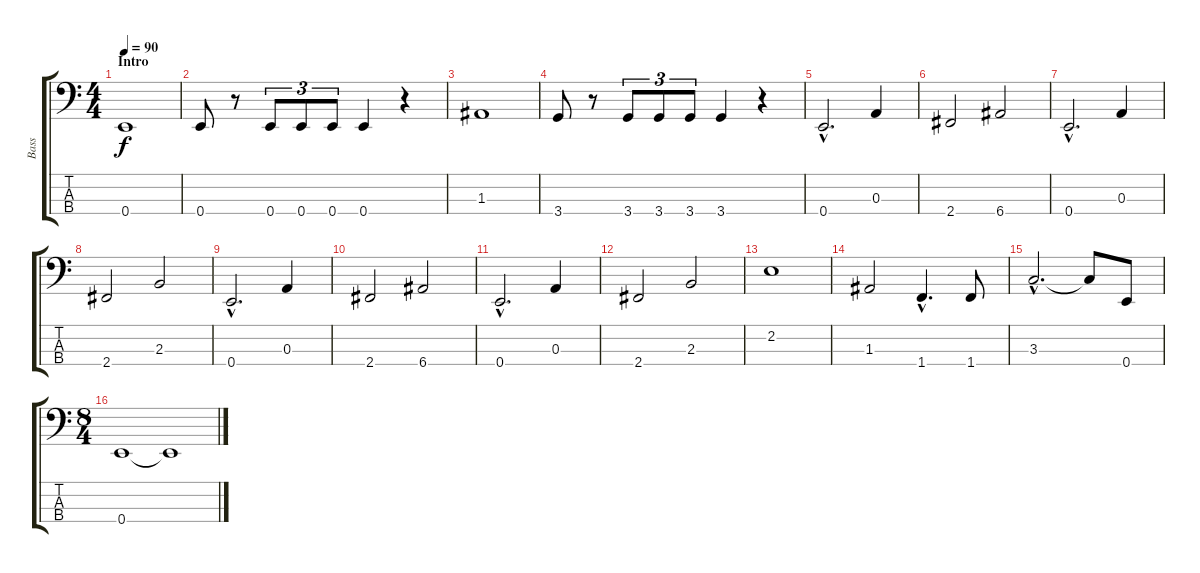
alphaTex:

\track ("Bass" "Bass") {instrument electricbasspick}
\staff {score tabs}
\tuning (G2 D2 A1 E1) {hide}
\ts (4 4)
\section ("" "Intro")
\tempo 90
\clef f4
\ks c
0.4.1{dy f instrument electricbasspick} |
0.4.8 r.8 0.4.8{tu (3 2)} 0.4.8{tu (3 2)} 0.4.8{tu (3 2)} 0.4.4 r.4 |
1.3.1 |
3.4.8 r.8 3.4.8{tu (3 2)} 3.4.8{tu (3 2)} 3.4.8{tu (3 2)} 3.4.4 r.4 |
0.4{hac}.2{d} 0.3.4 |
2.4.2 6.4.2 |
0.4{hac}.2{d} 0.3.4 |
2.4.2 2.3.2 |
0.4{hac}.2{d} 0.3.4 |
2.4.2 6.4.2 |
0.4{hac}.2{d} 0.3.4 |
2.4.2 2.3.2 |
2.2.1 |
1.3.2 1.4{hac}.4{d} 1.4.8 |
3.3{hac}.2{d} 3.3{t}.8 0.4.8 |
\ts (8 4)
0.4.1 0.4{t}.1
